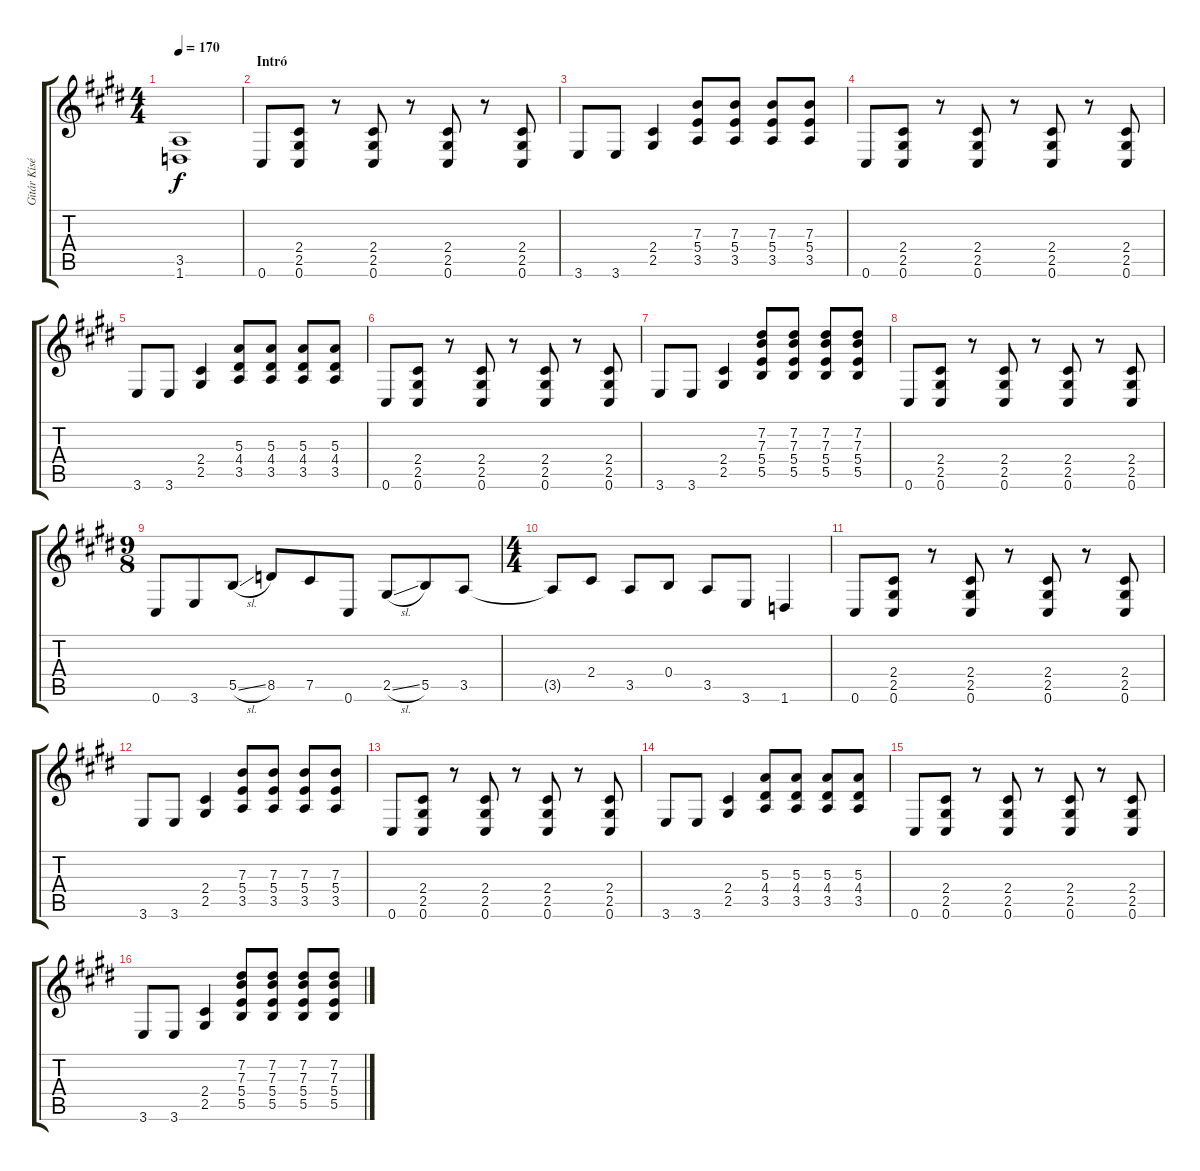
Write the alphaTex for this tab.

\track ("Gitár Kíséret 1" "Gitár Kísé") {instrument distortionguitar}
\staff {score tabs}
\tuning (Db4 Ab3 E3 B2 Gb2 Db2) {hide}
\ts (4 4)
\tempo 170
\clef g2
\ks c#minor
(3.5{t} 1.6{t}).1{dy f} |
\section ("" "Intró")
0.6.8 (2.4 2.5 0.6).8 r.8 (2.4 2.5 0.6).8 r.8 (2.4 2.5 0.6).8 r.8 (2.4 2.5 0.6).8 |
3.6.8 3.6.8 (2.4 2.5).4 (7.3 5.4 3.5).8 (7.3 5.4 3.5).8 (7.3 5.4 3.5).8 (7.3 5.4 3.5).8 |
0.6.8 (2.4 2.5 0.6).8 r.8 (2.4 2.5 0.6).8 r.8 (2.4 2.5 0.6).8 r.8 (2.4 2.5 0.6).8 |
3.6.8 3.6.8 (2.4 2.5).4 (5.3 4.4 3.5).8 (5.3 4.4 3.5).8 (5.3 4.4 3.5).8 (5.3 4.4 3.5).8 |
0.6.8 (2.4 2.5 0.6).8 r.8 (2.4 2.5 0.6).8 r.8 (2.4 2.5 0.6).8 r.8 (2.4 2.5 0.6).8 |
3.6.8 3.6.8 (2.4 2.5).4 (7.2 7.3 5.4 5.5).8 (7.2 7.3 5.4 5.5).8 (7.2 7.3 5.4 5.5).8 (7.2 7.3 5.4 5.5).8 |
0.6.8 (2.4 2.5 0.6).8 r.8 (2.4 2.5 0.6).8 r.8 (2.4 2.5 0.6).8 r.8 (2.4 2.5 0.6).8 |
\ts (9 8)
0.6.8 3.6.8 5.5{sl}.8 8.5.8 7.5.8 0.6.8 2.5{sl}.8 5.5.8 3.5.8 |
\ts (4 4)
3.5{t}.8 2.4.8 3.5.8 0.4.8 3.5.8 3.6.8 1.6.4 |
0.6.8 (2.4 2.5 0.6).8 r.8 (2.4 2.5 0.6).8 r.8 (2.4 2.5 0.6).8 r.8 (2.4 2.5 0.6).8 |
3.6.8 3.6.8 (2.4 2.5).4 (7.3 5.4 3.5).8 (7.3 5.4 3.5).8 (7.3 5.4 3.5).8 (7.3 5.4 3.5).8 |
0.6.8 (2.4 2.5 0.6).8 r.8 (2.4 2.5 0.6).8 r.8 (2.4 2.5 0.6).8 r.8 (2.4 2.5 0.6).8 |
3.6.8 3.6.8 (2.4 2.5).4 (5.3 4.4 3.5).8 (5.3 4.4 3.5).8 (5.3 4.4 3.5).8 (5.3 4.4 3.5).8 |
0.6.8 (2.4 2.5 0.6).8 r.8 (2.4 2.5 0.6).8 r.8 (2.4 2.5 0.6).8 r.8 (2.4 2.5 0.6).8 |
3.6.8 3.6.8 (2.4 2.5).4 (7.2 7.3 5.4 5.5).8 (7.2 7.3 5.4 5.5).8 (7.2 7.3 5.4 5.5).8 (7.2 7.3 5.4 5.5).8
